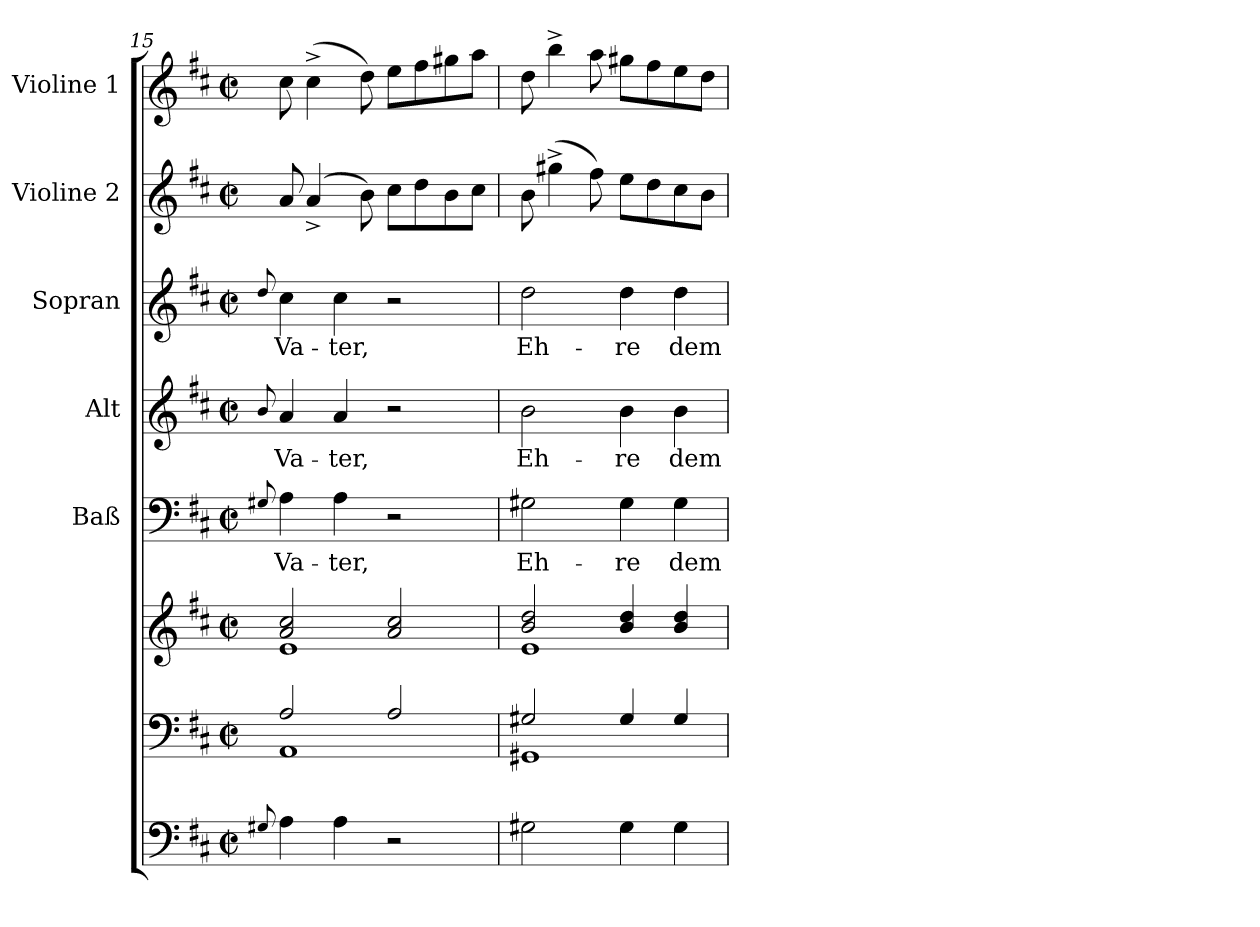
**kern	**kern	**kern	**kern	**text	**kern	**text	**kern	**text	**kern	**kern
*part7	*part6	*part6	*part5	*part5	*part4	*part4	*part3	*part3	*part2	*part1
*staff8	*staff7	*staff6	*staff5	*staff5	*staff4	*staff4	*staff3	*staff3	*staff2	*staff1
*	*	*	*I"Baß	*	*I"Alt	*	*I"Sopran	*	*I"Violine 2	*I"Violine 1
*	*	*	*	*	*	*	*	*	*I'Vln	*I'Vln
!!LO:PB:g=z
*clefF4	*clefF4	*clefG2	*clefF4	*	*clefG2	*	*clefG2	*	*clefG2	*clefG2
*ITrd7c12	*	*	*	*	*	*	*	*	*	*
*k[f#c#]	*k[f#c#]	*k[f#c#]	*k[f#c#]	*	*k[f#c#]	*	*k[f#c#]	*	*k[f#c#]	*k[f#c#]
*D:	*D:	*D:	*D:	*	*D:	*	*D:	*	*D:	*D:
*M2/2	*M2/2	*M2/2	*M2/2	*	*M2/2	*	*M2/2	*	*M2/2	*M2/2
*met(c|)	*met(c|)	*met(c|)	*met(c|)	*	*met(c|)	*	*met(c|)	*	*met(c|)	*met(c|)
=15	=15	=15	=15	=15	=15	=15	=15	=15	=15	=15
8qqGG#X/	.	.	8qqG#X/	.	8qqb/	.	8qqdd/	.	.	.
*	*^	*^	*	*	*	*	*	*	*	*
!	!	!	!	!	!	!LO:LY:b	!	!LO:LY:b	!	!LO:LY:b	!	!
4AA\	2A/	1AA	2a/ 2cc#/	1e	4A\	Va-	4a/	Va-	4cc#\	Va-	8a/	8cc#\
.	.	.	.	.	.	.	.	.	.	.	(4a^</	(>4cc#^>\
!	!	!	!	!	!	!LO:LY:b	!	!LO:LY:b	!	!LO:LY:b	!	!
4AA\	.	.	.	.	4A\	-ter,	4a/	-ter,	4cc#\	-ter,	.	.
.	.	.	.	.	.	.	.	.	.	.	8b\)	8dd\)
2r	2A/	.	2a/ 2cc#/	.	2r	.	2r	.	2r	.	8cc#\L	8ee\L
.	.	.	.	.	.	.	.	.	.	.	8dd\	8ff#\
.	.	.	.	.	.	.	.	.	.	.	8b\	8gg#X\
.	.	.	.	.	.	.	.	.	.	.	8cc#\J	8aa\J
=16	=16	=16	=16	=16	=16	=16	=16	=16	=16	=16	=16	=16
!	!	!	!	!	!	!LO:LY:b	!	!LO:LY:b	!	!LO:LY:b	!	!
2GG#X\	2G#X/	1GG#X	2b/ 2dd/	1e	2G#X\	Eh-	2b\	Eh-	2dd\	Eh-	8b\	8dd\
.	.	.	.	.	.	.	.	.	.	.	(4gg#X^>\	4bb^>\
.	.	.	.	.	.	.	.	.	.	.	8ff#\)	8aa\
!	!	!	!	!	!	!LO:LY:b	!	!LO:LY:b	!	!LO:LY:b	!	!
4GG#\	4G#/	.	4b/ 4dd/	.	4G#\	-re	4b\	-re	4dd\	-re	8ee\L	8gg#X\L
.	.	.	.	.	.	.	.	.	.	.	8dd\	8ff#\
!	!	!	!	!	!	!LO:LY:b	!	!LO:LY:b	!	!LO:LY:b	!	!
4GG#\	4G#/	.	4b/ 4dd/	.	4G#\	dem	4b\	dem	4dd\	dem	8cc#\	8ee\
.	.	.	.	.	.	.	.	.	.	.	8b\J	8dd\J
*	*v	*v	*	*	*	*	*	*	*	*	*	*
*	*	*v	*v	*	*	*	*	*	*	*	*
=	=	=	=	=	=	=	=	=	=	=
*-	*-	*-	*-	*-	*-	*-	*-	*-	*-	*-
